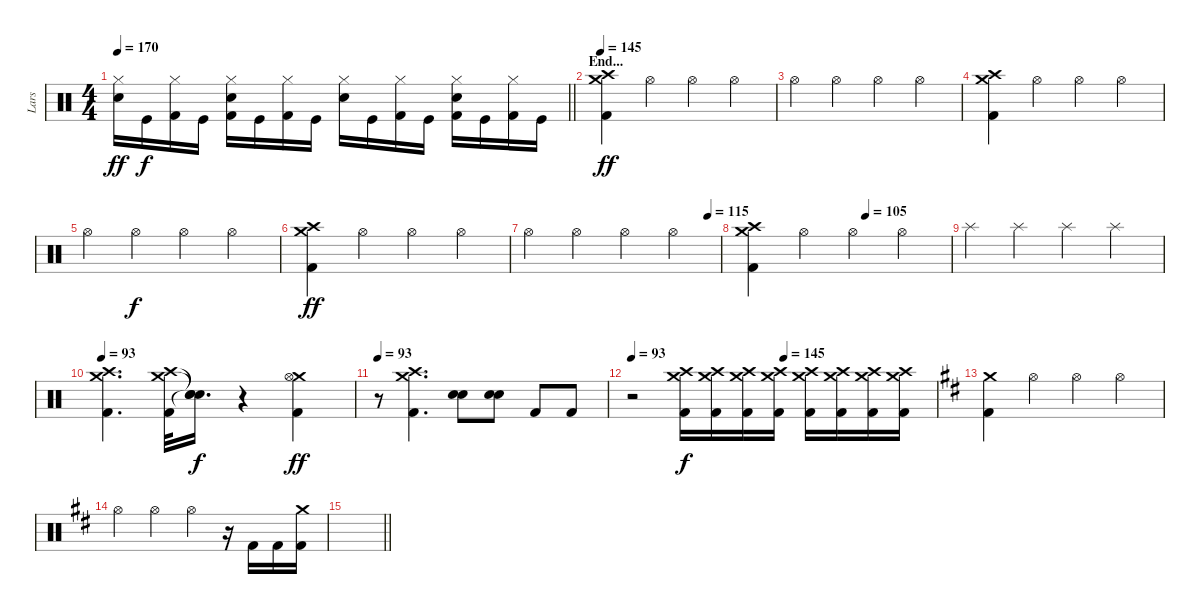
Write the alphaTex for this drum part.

\track ("Lars" "Lars") {instrument percussion}
\staff {score}
\articulation defaults
\ts (4 4)
\tempo 170
\clef neutral
\barLineRight lightlight
\ks c
("Hi-Hat (closed)" "Snare (hit) 2").16{dy ff} "Kick (hit)".16{dy f} ("Kick (hit) 2" "Hi-Hat (closed)").16 "Kick (hit)".16 ("Snare (hit) 2" "Hi-Hat (closed)" "Kick (hit) 2").16 "Kick (hit)".16 ("Kick (hit) 2" "Hi-Hat (closed)").16 "Kick (hit)".16 ("Hi-Hat (closed)" "Snare (hit) 2").16 "Kick (hit)".16 ("Kick (hit) 2" "Hi-Hat (closed)").16 "Kick (hit)".16 ("Snare (hit) 2" "Hi-Hat (closed)" "Kick (hit) 2").16 "Kick (hit)".16 ("Kick (hit) 2" "Hi-Hat (closed)").16 "Kick (hit)".16 |
\section ("" "End...")
\tempo 145
("Crash medium (hit)" "Crash high (hit)" "Kick (hit) 2").4{dy ff} "Hi-Hat (open)".4 "Hi-Hat (open)".4 "Hi-Hat (open)".4 |
"Hi-Hat (open)".4 "Hi-Hat (open)".4 "Hi-Hat (open)".4 "Hi-Hat (open)".4 |
("Crash medium (hit)" "Crash high (hit)" "Kick (hit) 2").4 "Hi-Hat (open)".4 "Hi-Hat (open)".4 "Hi-Hat (open)".4 |
"Hi-Hat (open)".4 "Hi-Hat (open)".4{dy f} "Hi-Hat (open)".4 "Hi-Hat (open)".4 |
("Crash medium (hit)" "Crash high (hit)" "Kick (hit) 2").4{dy ff} "Hi-Hat (open)".4 "Hi-Hat (open)".4 "Hi-Hat (open)".4 |
\tempo (115 0.9375)
"Hi-Hat (open)".4 "Hi-Hat (open)".4 "Hi-Hat (open)".4 "Hi-Hat (open)".4 |
\tempo (105 0.5833333333333334)
("Crash medium (hit)" "Crash high (hit)" "Kick (hit) 2").4 "Hi-Hat (open)".4 "Hi-Hat (open)".4 "Hi-Hat (open)".4 |
"Splash (hit)".4 "Splash (hit)".4 "Splash (hit)".4 "Splash (hit)".4 |
\tempo 93
("Crash medium (hit)" "Crash high (hit)" "Kick (hit) 2").4{d} ("Crash medium (hit)" "Crash high (hit)" "Kick (hit) 2").32 ("Snare (hit)"{t} "Snare (hit)"{t} "Snare (hit)"{t}).16{d dy f} r.4 ("Crash medium (hit)" "Hi-Hat (open)" "Kick (hit) 2").4{dy ff} |
\tempo 93
r.8 ("Crash medium (hit)" "Crash high (hit)" "Kick (hit) 2").4{d} ("Snare (hit) 2" "Snare (hit) 2").8 ("Snare (hit) 2" "Snare (hit) 2").8 "Kick (hit) 2".8 "Kick (hit) 2".8 |
\tempo 93
\tempo (145 0.5)
r.2 ("Crash medium (hit)" "Crash high (hit)" "Kick (hit) 2").16{dy f} ("Crash medium (hit)" "Crash high (hit)" "Kick (hit) 2").16 ("Crash medium (hit)" "Crash high (hit)" "Kick (hit) 2").16 ("Crash medium (hit)" "Crash high (hit)" "Kick (hit) 2").16 ("Crash medium (hit)" "Crash high (hit)" "Kick (hit) 2").16 ("Crash medium (hit)" "Crash high (hit)" "Kick (hit) 2").16 ("Crash medium (hit)" "Crash high (hit)" "Kick (hit) 2").16 ("Crash medium (hit)" "Crash high (hit)" "Kick (hit) 2").16 |
\ks bminor
("Crash medium (hit)" "Kick (hit) 2").4 "Hi-Hat (open)".4 "Hi-Hat (open)".4 "Hi-Hat (open)".4 |
"Hi-Hat (open)".4 "Hi-Hat (open)".4 "Hi-Hat (open)".4 r.16 "Kick (hit) 2".16 "Kick (hit) 2".16 ("Crash medium (hit)" "Kick (hit) 2").16 |
\barLineRight lightlight
